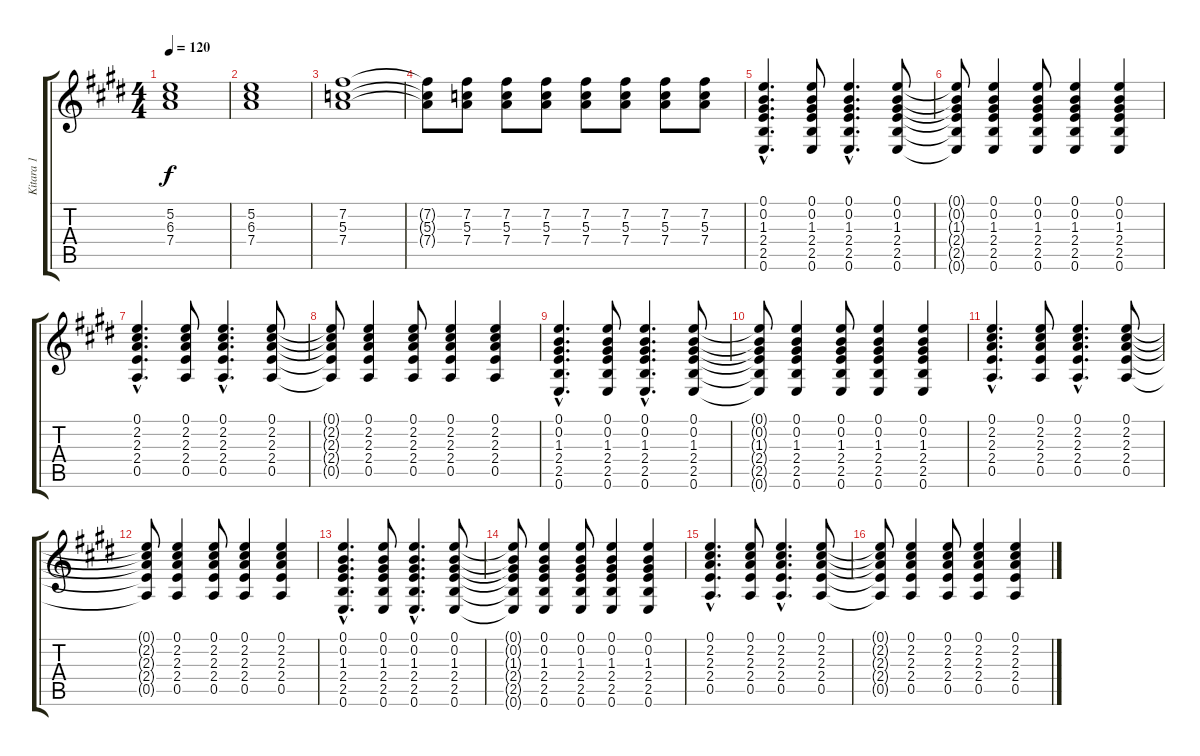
\track ("Kitara 1" "Kitara 1") {instrument electricguitarjazz}
\staff {score tabs}
\tuning (E4 B3 G3 D3 A2 E2) {hide}
\ts (4 4)
\tempo 120
\clef g2
\ks e
(5.2 6.3 7.4).1{dy f} |
(5.2 6.3 7.4).1 |
(7.2 5.3 7.4).1 |
(7.2{t} 5.3{t} 7.4{t}).8 (7.2 5.3 7.4).8 (7.2 5.3 7.4).8 (7.2 5.3 7.4).8 (7.2 5.3 7.4).8 (7.2 5.3 7.4).8 (7.2 5.3 7.4).8 (7.2 5.3 7.4).8 |
(0.1{hac} 0.2{hac} 1.3{hac} 2.4{hac} 2.5{hac} 0.6{hac}).4{d} (0.1 0.2 1.3 2.4 2.5 0.6).8 (0.1{hac} 0.2{hac} 1.3{hac} 2.4{hac} 2.5{hac} 0.6{hac}).4{d} (0.1 0.2 1.3 2.4 2.5 0.6).8 |
(0.1{t} 0.2{t} 1.3{t} 2.4{t} 2.5{t} 0.6{t}).8 (0.1 0.2 1.3 2.4 2.5 0.6).4 (0.1 0.2 1.3 2.4 2.5 0.6).8 (0.1 0.2 1.3 2.4 2.5 0.6).4 (0.1 0.2 1.3 2.4 2.5 0.6).4 |
(0.1{hac} 2.2{hac} 2.3{hac} 2.4{hac} 0.5{hac}).4{d} (0.1 2.2 2.3 2.4 0.5).8 (0.1{hac} 2.2{hac} 2.3{hac} 2.4{hac} 0.5{hac}).4{d} (0.1 2.2 2.3 2.4 0.5).8 |
(0.1{t} 2.2{t} 2.3{t} 2.4{t} 0.5{t}).8 (0.1 2.2 2.3 2.4 0.5).4 (0.1 2.2 2.3 2.4 0.5).8 (0.1 2.2 2.3 2.4 0.5).4 (0.1 2.2 2.3 2.4 0.5).4 |
(0.1{hac} 0.2{hac} 1.3{hac} 2.4{hac} 2.5{hac} 0.6{hac}).4{d} (0.1 0.2 1.3 2.4 2.5 0.6).8 (0.1{hac} 0.2{hac} 1.3{hac} 2.4{hac} 2.5{hac} 0.6{hac}).4{d} (0.1 0.2 1.3 2.4 2.5 0.6).8 |
(0.1{t} 0.2{t} 1.3{t} 2.4{t} 2.5{t} 0.6{t}).8 (0.1 0.2 1.3 2.4 2.5 0.6).4 (0.1 0.2 1.3 2.4 2.5 0.6).8 (0.1 0.2 1.3 2.4 2.5 0.6).4 (0.1 0.2 1.3 2.4 2.5 0.6).4 |
(0.1{hac} 2.2{hac} 2.3{hac} 2.4{hac} 0.5{hac}).4{d} (0.1 2.2 2.3 2.4 0.5).8 (0.1{hac} 2.2{hac} 2.3{hac} 2.4{hac} 0.5{hac}).4{d} (0.1 2.2 2.3 2.4 0.5).8 |
(0.1{t} 2.2{t} 2.3{t} 2.4{t} 0.5{t}).8 (0.1 2.2 2.3 2.4 0.5).4 (0.1 2.2 2.3 2.4 0.5).8 (0.1 2.2 2.3 2.4 0.5).4 (0.1 2.2 2.3 2.4 0.5).4 |
(0.1{hac} 0.2{hac} 1.3{hac} 2.4{hac} 2.5{hac} 0.6{hac}).4{d volume 0} (0.1 0.2 1.3 2.4 2.5 0.6).8 (0.1{hac} 0.2{hac} 1.3{hac} 2.4{hac} 2.5{hac} 0.6{hac}).4{d} (0.1 0.2 1.3 2.4 2.5 0.6).8 |
(0.1{t} 0.2{t} 1.3{t} 2.4{t} 2.5{t} 0.6{t}).8 (0.1 0.2 1.3 2.4 2.5 0.6).4 (0.1 0.2 1.3 2.4 2.5 0.6).8 (0.1 0.2 1.3 2.4 2.5 0.6).4 (0.1 0.2 1.3 2.4 2.5 0.6).4 |
(0.1{hac} 2.2{hac} 2.3{hac} 2.4{hac} 0.5{hac}).4{d} (0.1 2.2 2.3 2.4 0.5).8 (0.1{hac} 2.2{hac} 2.3{hac} 2.4{hac} 0.5{hac}).4{d} (0.1 2.2 2.3 2.4 0.5).8 |
(0.1{t} 2.2{t} 2.3{t} 2.4{t} 0.5{t}).8 (0.1 2.2 2.3 2.4 0.5).4 (0.1 2.2 2.3 2.4 0.5).8 (0.1 2.2 2.3 2.4 0.5).4 (0.1 2.2 2.3 2.4 0.5).4
